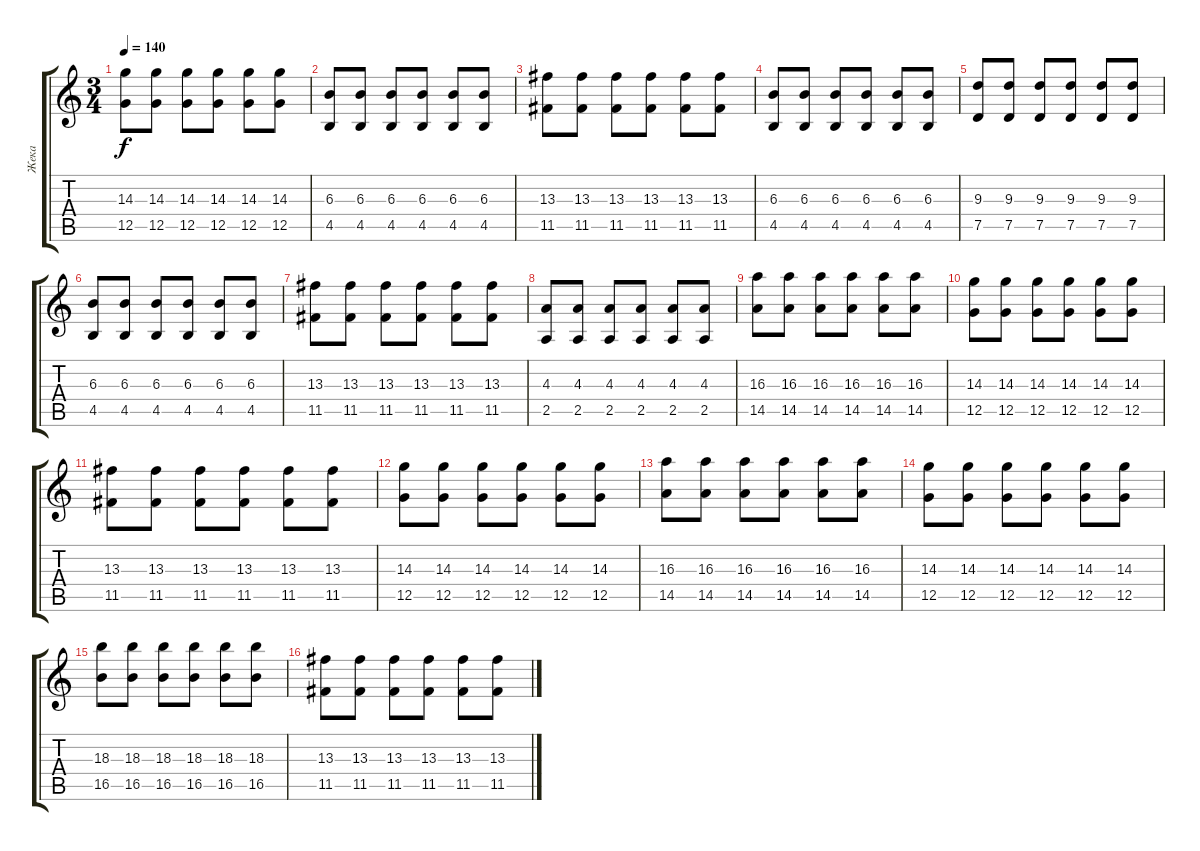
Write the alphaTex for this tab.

\track ("Жека" "Жека") {instrument electricguitarjazz}
\staff {score tabs}
\tuning (D4 A3 F3 C3 G2 C2) {hide}
\ts (3 4)
\tempo 140
\clef g2
\ks c
(14.3 12.5).8{dy f} (14.3 12.5).8 (14.3 12.5).8 (14.3 12.5).8 (14.3 12.5).8 (14.3 12.5).8 |
(6.3 4.5).8 (6.3 4.5).8 (6.3 4.5).8 (6.3 4.5).8 (6.3 4.5).8 (6.3 4.5).8 |
(13.3 11.5).8 (13.3 11.5).8 (13.3 11.5).8 (13.3 11.5).8 (13.3 11.5).8 (13.3 11.5).8 |
(6.3 4.5).8 (6.3 4.5).8 (6.3 4.5).8 (6.3 4.5).8 (6.3 4.5).8 (6.3 4.5).8 |
(9.3 7.5).8 (9.3 7.5).8 (9.3 7.5).8 (9.3 7.5).8 (9.3 7.5).8 (9.3 7.5).8 |
(6.3 4.5).8 (6.3 4.5).8 (6.3 4.5).8 (6.3 4.5).8 (6.3 4.5).8 (6.3 4.5).8 |
(13.3 11.5).8 (13.3 11.5).8 (13.3 11.5).8 (13.3 11.5).8 (13.3 11.5).8 (13.3 11.5).8 |
(4.3 2.5).8 (4.3 2.5).8 (4.3 2.5).8 (4.3 2.5).8 (4.3 2.5).8 (4.3 2.5).8 |
(16.3 14.5).8 (16.3 14.5).8 (16.3 14.5).8 (16.3 14.5).8 (16.3 14.5).8 (16.3 14.5).8 |
(14.3 12.5).8 (14.3 12.5).8 (14.3 12.5).8 (14.3 12.5).8 (14.3 12.5).8 (14.3 12.5).8 |
(13.3 11.5).8 (13.3 11.5).8 (13.3 11.5).8 (13.3 11.5).8 (13.3 11.5).8 (13.3 11.5).8 |
(14.3 12.5).8 (14.3 12.5).8 (14.3 12.5).8 (14.3 12.5).8 (14.3 12.5).8 (14.3 12.5).8 |
(16.3 14.5).8 (16.3 14.5).8 (16.3 14.5).8 (16.3 14.5).8 (16.3 14.5).8 (16.3 14.5).8 |
(14.3 12.5).8 (14.3 12.5).8 (14.3 12.5).8 (14.3 12.5).8 (14.3 12.5).8 (14.3 12.5).8 |
(18.3 16.5).8 (18.3 16.5).8 (18.3 16.5).8 (18.3 16.5).8 (18.3 16.5).8 (18.3 16.5).8 |
(13.3 11.5).8 (13.3 11.5).8 (13.3 11.5).8 (13.3 11.5).8 (13.3 11.5).8 (13.3 11.5).8
